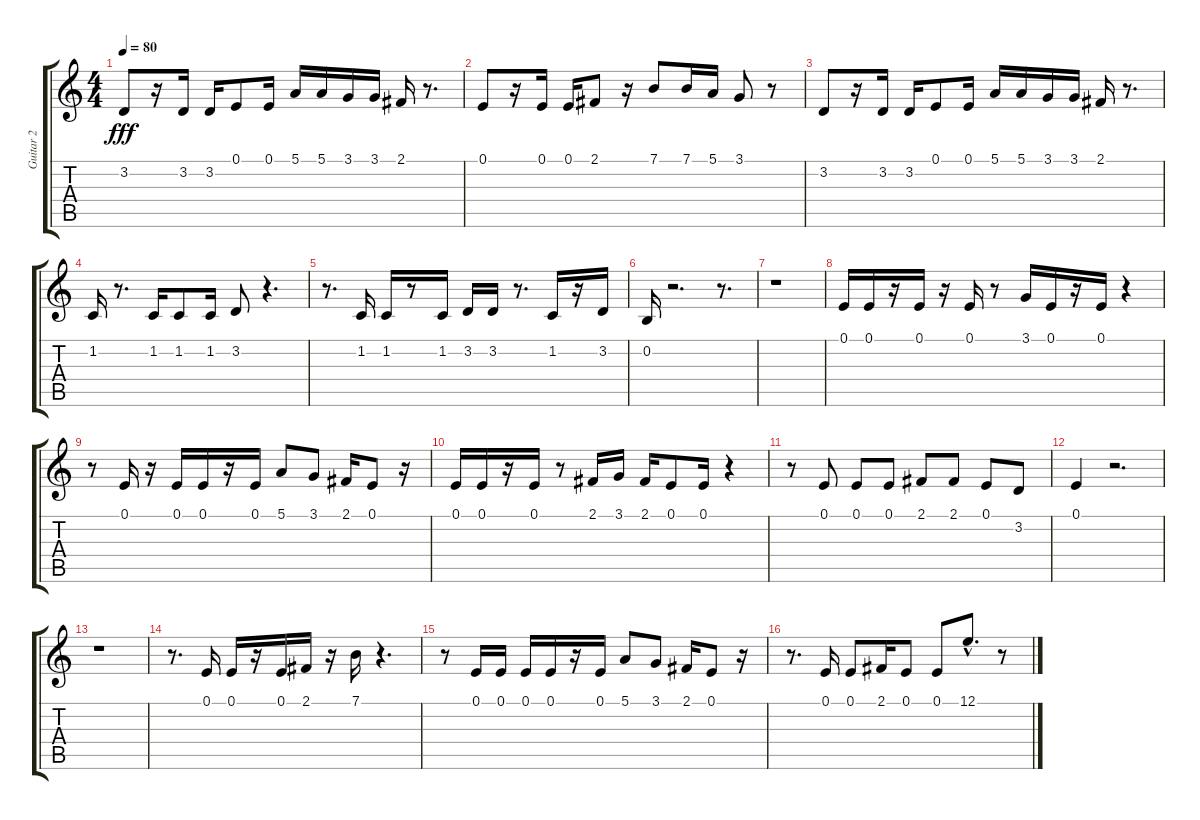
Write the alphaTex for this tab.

\track ("Guitar 2" "Guitar 2") {instrument stringensemble1}
\staff {score tabs}
\tuning (E4 B3 G3 D3 A2 E2) {hide}
\ts (4 4)
\tempo 80
\clef g2
\ks c
3.2.8{dy fff} r.16 3.2.16 3.2.16 0.1.8 0.1.16 5.1.16 5.1.16 3.1.16 3.1.16 2.1.16 r.8{d} |
0.1.8 r.16 0.1.16 0.1.16 2.1.8 r.16 7.1.8 7.1.16 5.1.16 3.1.8 r.8 |
3.2.8 r.16 3.2.16 3.2.16 0.1.8 0.1.16 5.1.16 5.1.16 3.1.16 3.1.16 2.1.16 r.8{d} |
1.2.16 r.8{d} 1.2.16 1.2.8 1.2.16 3.2.8 r.4{d} |
r.8{d} 1.2.16 1.2.16 r.8 1.2.16 3.2.16 3.2.16 r.8{d} 1.2.16 r.16 3.2.16 |
0.2.16 r.2{d} r.8{d} |
r.1 |
0.1.16 0.1.16 r.16 0.1.16 r.16 0.1.16 r.8 3.1.16 0.1.16 r.16 0.1.16 r.4 |
r.8 0.1.16 r.16 0.1.16 0.1.16 r.16 0.1.16 5.1.8 3.1.8 2.1.16 0.1.8 r.16 |
0.1.16 0.1.16 r.16 0.1.16 r.8 2.1.16 3.1.16 2.1.16 0.1.8 0.1.16 r.4 |
r.8 0.1.8 0.1.8 0.1.8 2.1.8 2.1.8 0.1.8 3.2.8 |
0.1.4 r.2{d} |
r.1 |
r.8{d} 0.1.16 0.1.16 r.16 0.1.16 2.1.16 r.16 7.1.16 r.4{d} |
r.8 0.1.16 0.1.16 0.1.16 0.1.16 r.16 0.1.16 5.1.8 3.1.8 2.1.16 0.1.8 r.16 |
r.8{d} 0.1.16 0.1.8 2.1.16 0.1.8 0.1.8 12.1{hac}.8{d} r.8
